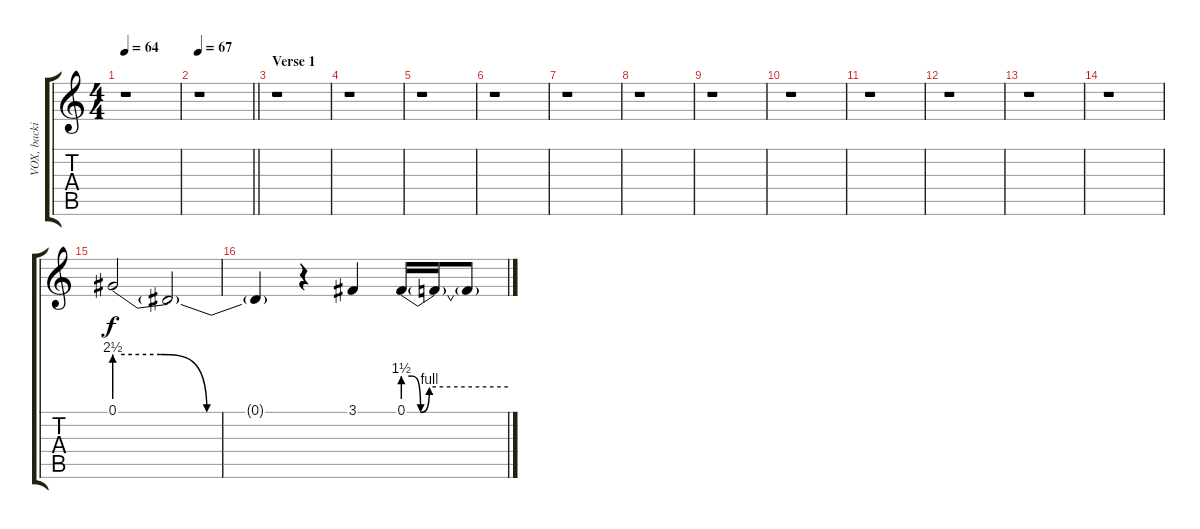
\track ("VOX, backing" "VOX, backi") {instrument lead2sawtooth}
\staff {score tabs}
\tuning (Eb4 Bb3 Gb3 Db3 Ab2 Eb2) {hide}
\ts (4 4)
\tempo 64
\clef g2
\ks c
r.1{dy f} |
\tempo 67
\barLineRight lightlight
r.1 |
\section ("" "Verse 1")
r.1{volume 13} |
r.1 |
r.1 |
r.1 |
r.1 |
r.1 |
r.1 |
r.1 |
r.1 |
r.1 |
r.1 |
r.1 |
0.1{be (custom 0 10 15 10 30 0 40 0 60 0)}.2{volume 9} 0.1{t}.2 |
0.1{t}.4 r.4 3.1.4 0.1{be (custom 0 6 5 6 10 0 15 4 60 4)}.16 0.1{t}.16 0.1{t}.8
